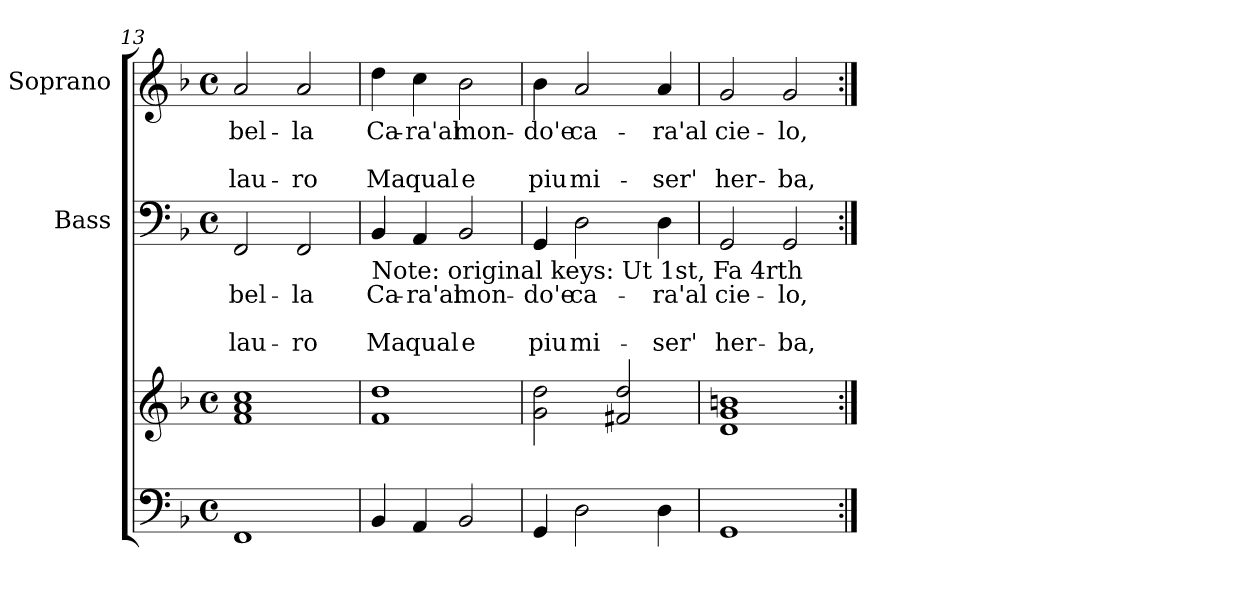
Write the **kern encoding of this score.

**kern	**kern	**kern	**text	**text	**text	**kern	**text	**text	**text
*part3	*part3	*part2	*part2	*part2	*part2	*part1	*part1	*part1	*part1
*staff4	*staff3	*staff2	*staff2	*staff2	*staff2	*staff1	*staff1	*staff1	*staff1
*	*	*I"Bass	*	*	*	*I"Soprano	*	*	*
*	*	*I'B	*	*	*	*I'S	*	*	*
*clefF4	*clefG2	*clefF4	*	*	*	*clefG2	*	*	*
*k[b-]	*k[b-]	*k[b-]	*	*	*	*k[b-]	*	*	*
*F:	*F:	*F:	*	*	*	*F:	*	*	*
*M4/4	*M4/4	*M4/4	*	*	*	*M4/4	*	*	*
*met(c)	*met(c)	*met(c)	*	*	*	*met(c)	*	*	*
=13	=13	=13	=13	=13	=13	=13	=13	=13	=13
1FF	1f 1a 1cc	2FF/	bel-	.	lau-	2a/	bel-	.	lau-
.	.	2FF/	-la	.	-ro	2a/	-la	.	-ro
=14	=14	=14	=14	=14	=14	=14	=14	=14	=14
!	!	!LO:TX:b:t=Note&colon; original keys&colon; Ut 1st, Fa 4rth	!	!	!	!	!	!	!
4BB-/	1f 1dd	4BB-/	Ca-	.	Ma	4dd\	Ca-	.	Ma
4AA/	.	4AA/	-ra'al	.	qual	4cc\	-ra'al	.	qual
2BB-/	.	2BB-/	mon-	.	e	2b-\	mon-	.	e
=15	=15	=15	=15	=15	=15	=15	=15	=15	=15
4GG/	2g\ 2dd\	4GG/	-do'e	.	piu	4b-\	-do'e	.	piu
2D\	.	2D\	ca-	.	mi-	2a/	ca-	.	mi-
.	2f#X/ 2dd/	.	.	.	.	.	.	.	.
4D\	.	4D\	-ra'al	.	-ser'	4a/	-ra'al	.	-ser'
!!LO:LB:g=z
=16	=16	=16	=16	=16	=16	=16	=16	=16	=16
1GG	1d 1g 1bn	2GG/	cie-	.	her-	2g/	cie-	.	her-
.	.	2GG/	-lo,	.	-ba,	2g/	-lo,	.	-ba,
=:|!	=:|!	=:|!	=:|!	=:|!	=:|!	=:|!	=:|!	=:|!	=:|!
*-	*-	*-	*-	*-	*-	*-	*-	*-	*-
